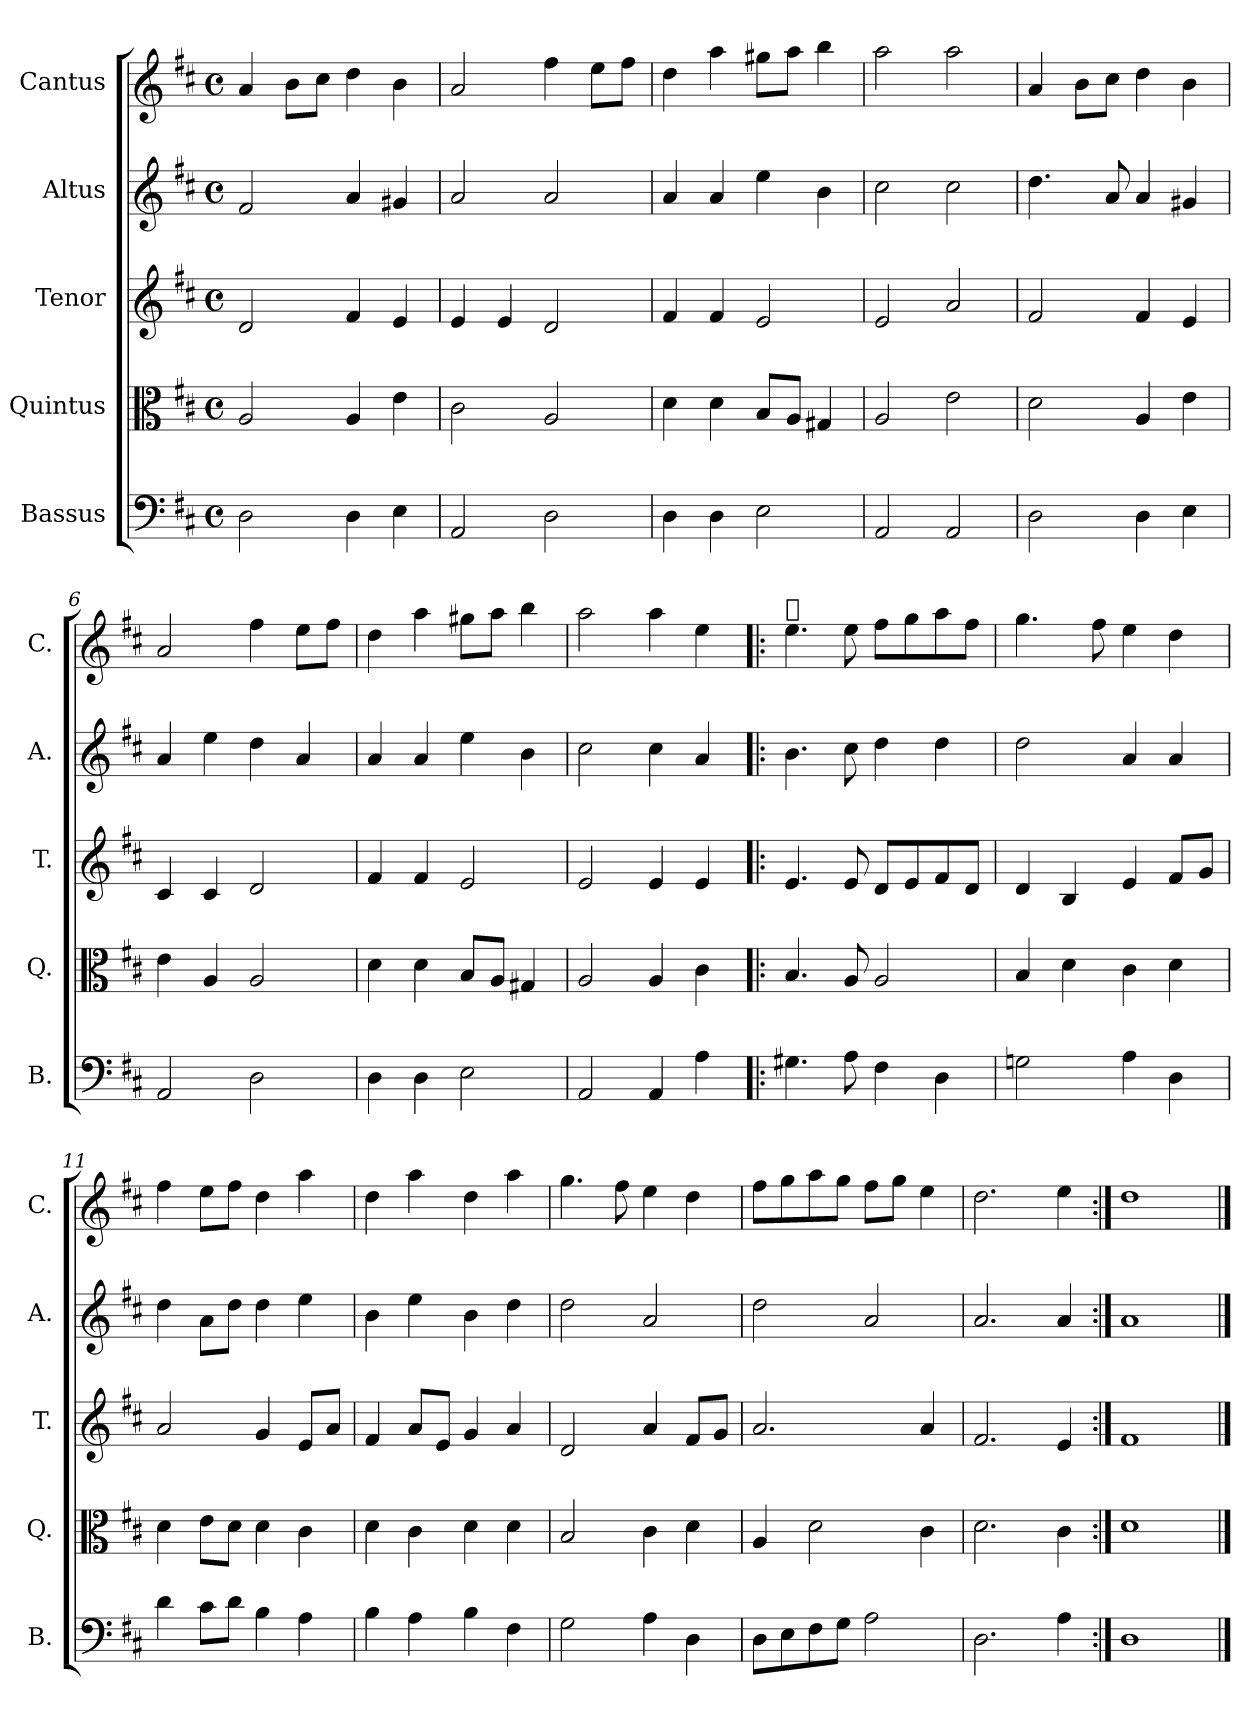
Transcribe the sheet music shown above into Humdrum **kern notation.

**kern	**kern	**kern	**kern	**kern
*part5	*part4	*part3	*part2	*part1
*staff5	*staff4	*staff3	*staff2	*staff1
*I"Bassus	*I"Quintus	*I"Tenor	*I"Altus	*I"Cantus
*I'B.	*I'Q.	*I'T.	*I'A.	*I'C.
*clefF4	*clefC3	*clefG2	*clefG2	*clefG2
*k[f#c#]	*k[f#c#]	*k[f#c#]	*k[f#c#]	*k[f#c#]
*D:	*D:	*D:	*D:	*D:
*M4/4	*M4/4	*M4/4	*M4/4	*M4/4
*met(c)	*met(c)	*met(c)	*met(c)	*met(c)
=1	=1	=1	=1	=1
2D\	2A/	2d/	2f#/	4a/
.	.	.	.	8b\L
.	.	.	.	8cc#\J
4D\	4A/	4f#/	4a/	4dd\
4E\	4e\	4e/	4g#X/	4b\
=2	=2	=2	=2	=2
2AA/	2c#\	4e/	2a/	2a/
.	.	4e/	.	.
2D\	2A/	2d/	2a/	4ff#\
.	.	.	.	8ee\L
.	.	.	.	8ff#\J
=3	=3	=3	=3	=3
4D\	4d\	4f#/	4a/	4dd\
4D\	4d\	4f#/	4a/	4aa\
2E\	8B/L	2e/	4ee\	8gg#X\L
.	8A/J	.	.	8aa\J
.	4G#X/	.	4b\	4bb\
=4	=4	=4	=4	=4
2AA/	2A/	2e/	2cc#\	2aa\
2AA/	2e\	2a/	2cc#\	2aa\
=5	=5	=5	=5	=5
2D\	2d\	2f#/	4.dd\	4a/
.	.	.	.	8b\L
.	.	.	8a/	8cc#\J
4D\	4A/	4f#/	4a/	4dd\
4E\	4e\	4e/	4g#X/	4b\
=6	=6	=6	=6	=6
2AA/	4e\	4c#/	4a/	2a/
.	4A/	4c#/	4ee\	.
2D\	2A/	2d/	4dd\	4ff#\
.	.	.	4a/	8ee\L
.	.	.	.	8ff#\J
=7	=7	=7	=7	=7
4D\	4d\	4f#/	4a/	4dd\
4D\	4d\	4f#/	4a/	4aa\
2E\	8B/L	2e/	4ee\	8gg#X\L
.	8A/J	.	.	8aa\J
.	4G#X/	.	4b\	4bb\
=8	=8	=8	=8	=8
2AA/	2A/	2e/	2cc#\	2aa\
4AA/	4A/	4e/	4cc#\	4aa\
4A\	4c#\	4e/	4a/	4ee\
=9!|:	=9!|:	=9!|:	=9!|:	=9!|:
!	!	!	!	!LO:TX:a:t=𝄋
4.G#X\	4.B/	4.e/	4.b\	4.ee\
8A\	8A/	8e/	8cc#\	8ee\
4F#\	2A/	8d/L	4dd\	8ff#\L
.	.	8e/	.	8gg\
4D\	.	8f#/	4dd\	8aa\
.	.	8d/J	.	8ff#\J
=10	=10	=10	=10	=10
2Gn\	4B/	4d/	2dd\	4.gg\
.	4d\	4B/	.	.
.	.	.	.	8ff#\
4A\	4c#\	4e/	4a/	4ee\
4D\	4d\	8f#/L	4a/	4dd\
.	.	8g/J	.	.
=11	=11	=11	=11	=11
4d\	4d\	2a/	4dd\	4ff#\
8c#\L	8e\L	.	8a\L	8ee\L
8d\J	8d\J	.	8dd\J	8ff#\J
4B\	4d\	4g/	4dd\	4dd\
4A\	4c#\	8e/L	4ee\	4aa\
.	.	8a/J	.	.
=12	=12	=12	=12	=12
4B\	4d\	4f#/	4b\	4dd\
4A\	4c#\	8a/L	4ee\	4aa\
.	.	8e/J	.	.
4B\	4d\	4g/	4b\	4dd\
4F#\	4d\	4a/	4dd\	4aa\
=13	=13	=13	=13	=13
2G\	2B/	2d/	2dd\	4.gg\
.	.	.	.	8ff#\
4A\	4c#\	4a/	2a/	4ee\
4D\	4d\	8f#/L	.	4dd\
.	.	8g/J	.	.
=14	=14	=14	=14	=14
8D\L	4A/	2.a/	2dd\	8ff#\L
8E\	.	.	.	8gg\
8F#\	2d\	.	.	8aa\
8G\J	.	.	.	8gg\J
2A\	.	.	2a/	8ff#\L
.	.	.	.	8gg\J
.	4c#\	4a/	.	4ee\
=15	=15	=15	=15	=15
2.D\	2.d\	2.f#/	2.a/	2.dd\
4A\	4c#\	4e/	4a/	4ee\
=16:|!	=16:|!	=16:|!	=16:|!	=16:|!
1D	1d	1f#	1a	1dd
==	==	==	==	==
*-	*-	*-	*-	*-
